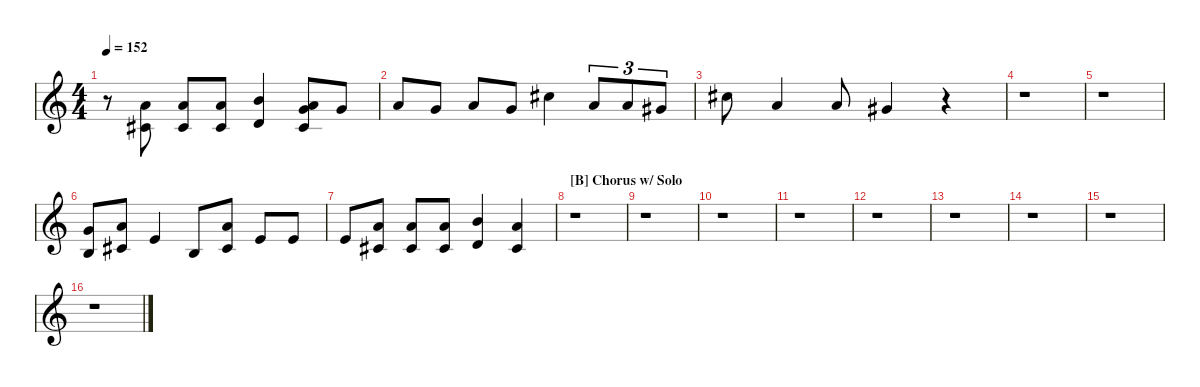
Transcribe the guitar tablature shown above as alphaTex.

\hideDynamics
\bracketExtendMode nobrackets
\singleTrackTrackNamePolicy hidden
\multiTrackTrackNamePolicy hidden
\firstSystemTrackNameMode fullname
\firstSystemTrackNameOrientation horizontal
\otherSystemsTrackNameOrientation horizontal
\track ("Vocal" "Flute") {mute instrument flute}
\staff {score}
\tuning (E4 B3 G3 D3 A2 E2)
\ts (4 4)
\tempo 152
\clef g2
\ks c
r.8{dy f beam Down} (5.1 6.3{acc #}).8{beam Up} (5.1 6.3{acc #}).8{beam Up} (5.1 6.3{acc #}).8{beam Up} (7.1 7.3).4{beam Up} (8.2 5.1 6.3{acc #}).8{dy mf beam Up} 8.2.8{dy f beam Up} |
5.1.8{beam Up} 3.1.8{beam Up} 5.1.8{beam Up} 8.2.8{beam Up} 9.1{acc #}.4{beam Down} 5.1.8{tu (3 2) beam Up} 5.1.8{tu (3 2) beam Up} 4.1{acc #}.8{tu (3 2) beam Up} |
9.1{acc #}.8{beam Down} 5.1.4{beam Up} 5.1.8{beam Up} 4.1{acc #}.4{beam Up} r.4{beam Up} |
r.1{beam Down} |
r.1{beam Down} |
(3.1 4.3).8{beam Up} (5.1 6.3{acc #}).8{beam Up} 0.1.4{beam Up} 0.2.8{beam Up} (5.1 6.3{acc #}).8{beam Up} 0.1.8{beam Up} 0.1.8{beam Up} |
0.1.8{beam Up} (5.1 6.3{acc #}).8{beam Up} (5.1 6.3{acc #}).8{beam Up} (5.1 6.3{acc #}).8{beam Up} (16.3 17.5).4{beam Up} (10.2 11.4{acc #}).4{beam Up} |
\section ("B" "Chorus w/ Solo")
r.1{beam Down} |
r.1{beam Down} |
r.1{beam Down} |
r.1{beam Down} |
r.1{beam Down} |
r.1{beam Down} |
r.1{beam Down} |
r.1{beam Down} |
r.1{beam Down}
